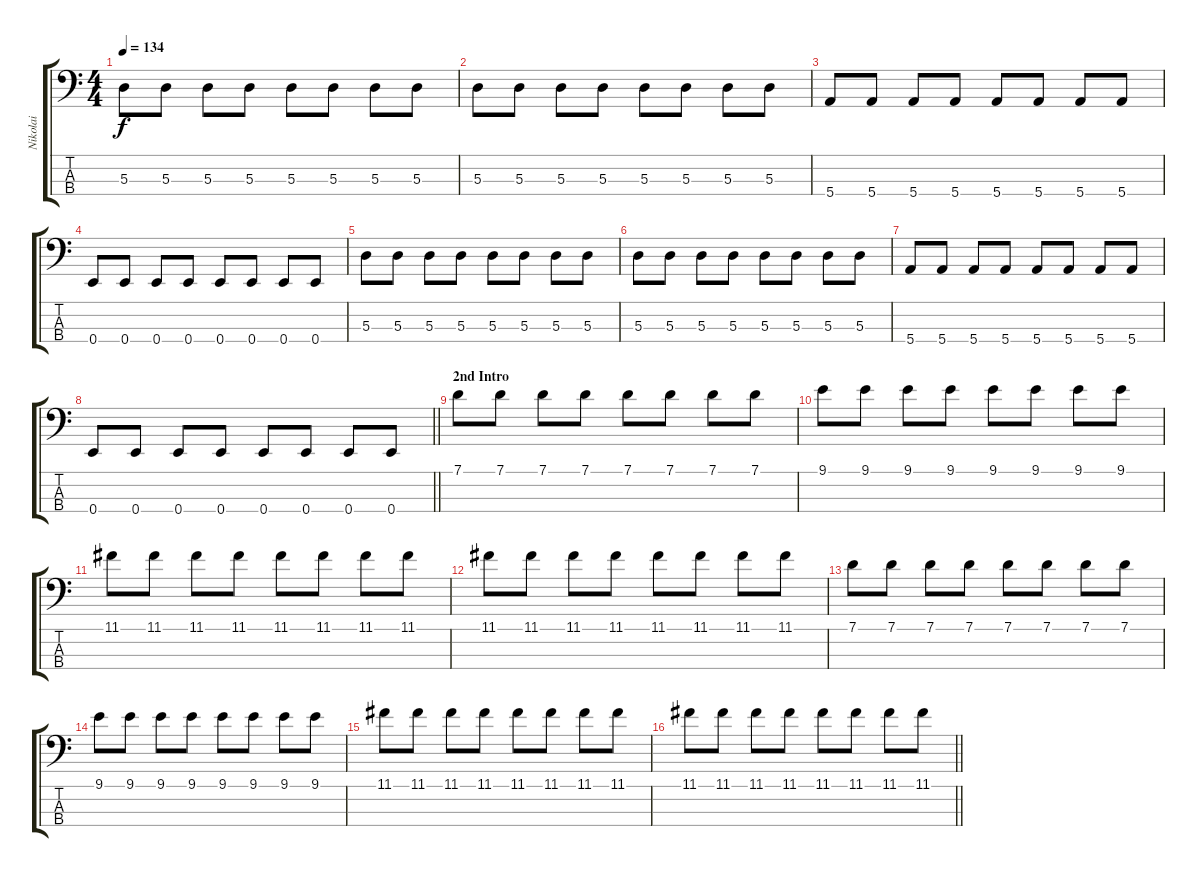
\track ("Nikolai" "Nikolai") {instrument electricbasspick}
\staff {score tabs}
\tuning (G2 D2 A1 E1) {hide}
\ts (4 4)
\tempo 134
\clef f4
\ks c
5.3.8{dy f} 5.3.8 5.3.8 5.3.8 5.3.8 5.3.8 5.3.8 5.3.8 |
5.3.8 5.3.8 5.3.8 5.3.8 5.3.8 5.3.8 5.3.8 5.3.8 |
5.4.8 5.4.8 5.4.8 5.4.8 5.4.8 5.4.8 5.4.8 5.4.8 |
0.4.8 0.4.8 0.4.8 0.4.8 0.4.8 0.4.8 0.4.8 0.4.8 |
5.3.8 5.3.8 5.3.8 5.3.8 5.3.8 5.3.8 5.3.8 5.3.8 |
5.3.8 5.3.8 5.3.8 5.3.8 5.3.8 5.3.8 5.3.8 5.3.8 |
5.4.8 5.4.8 5.4.8 5.4.8 5.4.8 5.4.8 5.4.8 5.4.8 |
\barLineRight lightlight
0.4.8 0.4.8 0.4.8 0.4.8 0.4.8 0.4.8 0.4.8 0.4.8 |
\section ("" "2nd Intro")
7.1.8 7.1.8 7.1.8 7.1.8 7.1.8 7.1.8 7.1.8 7.1.8 |
9.1.8 9.1.8 9.1.8 9.1.8 9.1.8 9.1.8 9.1.8 9.1.8 |
11.1.8 11.1.8 11.1.8 11.1.8 11.1.8 11.1.8 11.1.8 11.1.8 |
11.1.8 11.1.8 11.1.8 11.1.8 11.1.8 11.1.8 11.1.8 11.1.8 |
7.1.8 7.1.8 7.1.8 7.1.8 7.1.8 7.1.8 7.1.8 7.1.8 |
9.1.8 9.1.8 9.1.8 9.1.8 9.1.8 9.1.8 9.1.8 9.1.8 |
11.1.8 11.1.8 11.1.8 11.1.8 11.1.8 11.1.8 11.1.8 11.1.8 |
\barLineRight lightlight
11.1.8 11.1.8 11.1.8 11.1.8 11.1.8 11.1.8 11.1.8 11.1.8
